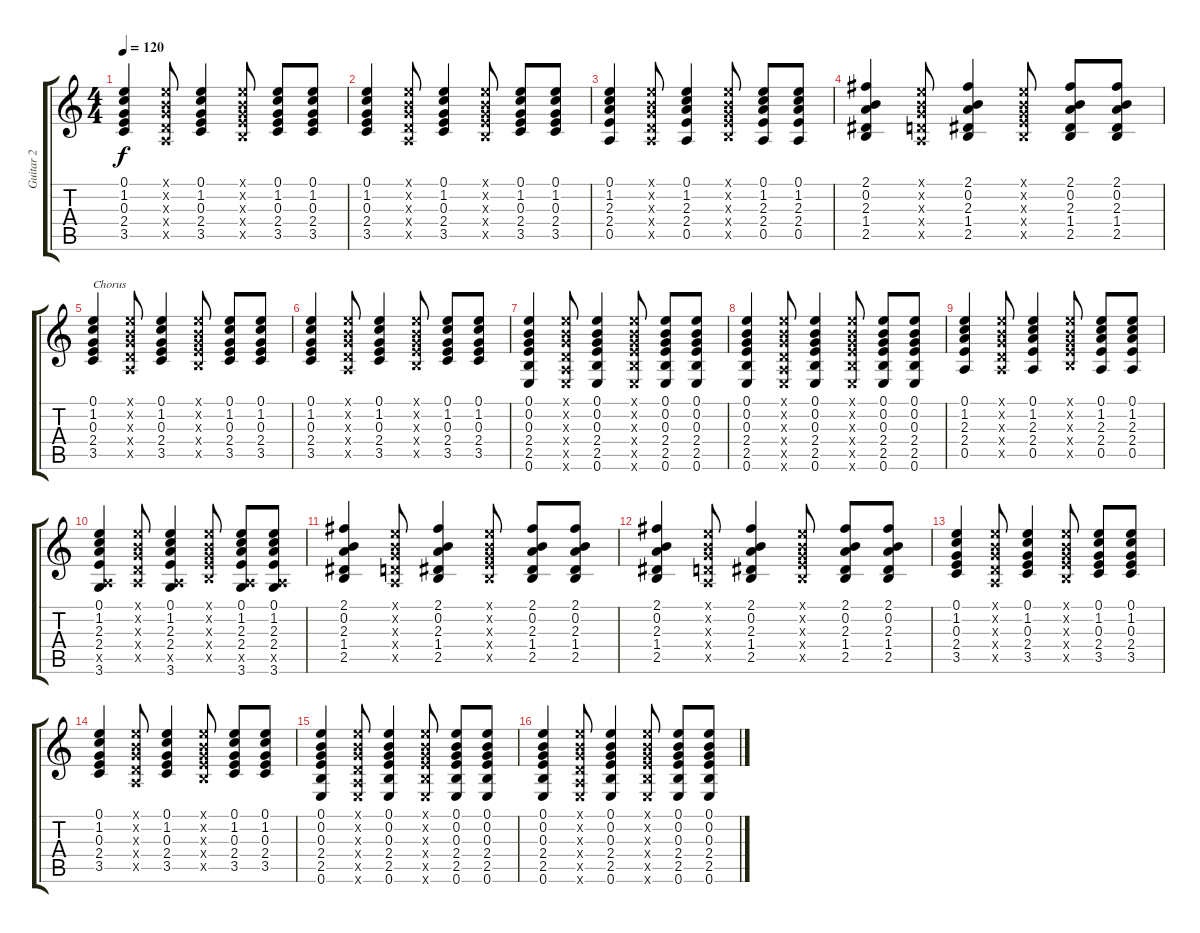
\track ("Guitar 2" "Guitar 2") {instrument acousticguitarsteel}
\staff {score tabs}
\tuning (E4 B3 G3 D3 A2 E2) {hide}
\ts (4 4)
\tempo 120
\clef g2
\ks c
(0.1 1.2 0.3 2.4 3.5).4{dy f} (0.1{x} 0.2{x} 0.3{x} 0.4{x} 0.5{x}).8 (0.1 1.2 0.3 2.4 3.5).4 (0.1{x} 0.2{x} 0.3{x} 2.4{x} 2.5{x}).8 (0.1 1.2 0.3 2.4 3.5).8 (0.1 1.2 0.3 2.4 3.5).8 |
(0.1 1.2 0.3 2.4 3.5).4 (0.1{x} 0.2{x} 0.3{x} 0.4{x} 0.5{x}).8 (0.1 1.2 0.3 2.4 3.5).4 (0.1{x} 0.2{x} 0.3{x} 2.4{x} 2.5{x}).8 (0.1 1.2 0.3 2.4 3.5).8 (0.1 1.2 0.3 2.4 3.5).8 |
(0.1 1.2 2.3 2.4 0.5).4 (0.1{x} 0.2{x} 0.3{x} 0.4{x} 0.5{x}).8 (0.1 1.2 2.3 2.4 0.5).4 (0.1{x} 0.2{x} 0.3{x} 2.4{x} 2.5{x}).8 (0.1 1.2 2.3 2.4 0.5).8 (0.1 1.2 2.3 2.4 0.5).8 |
(2.1 0.2 2.3 1.4 2.5).4 (0.1{x} 0.2{x} 0.3{x} 0.4{x} 0.5{x}).8 (2.1 0.2 2.3 1.4 2.5).4 (0.1{x} 0.2{x} 0.3{x} 2.4{x} 2.5{x}).8 (2.1 0.2 2.3 1.4 2.5).8 (2.1 0.2 2.3 1.4 2.5).8 |
(0.1 1.2 0.3 2.4 3.5).4{txt "Chorus"} (0.1{x} 0.2{x} 0.3{x} 0.4{x} 0.5{x}).8 (0.1 1.2 0.3 2.4 3.5).4 (0.1{x} 0.2{x} 0.3{x} 2.4{x} 2.5{x}).8 (0.1 1.2 0.3 2.4 3.5).8 (0.1 1.2 0.3 2.4 3.5).8 |
(0.1 1.2 0.3 2.4 3.5).4 (0.1{x} 0.2{x} 0.3{x} 0.4{x} 0.5{x}).8 (0.1 1.2 0.3 2.4 3.5).4 (0.1{x} 0.2{x} 0.3{x} 2.4{x} 2.5{x}).8 (0.1 1.2 0.3 2.4 3.5).8 (0.1 1.2 0.3 2.4 3.5).8 |
(0.1 0.2 0.3 2.4 2.5 0.6).4 (0.1{x} 0.2{x} 0.3{x} 0.4{x} 0.5{x} 0.6{x}).8 (0.1 0.2 0.3 2.4 2.5 0.6).4 (0.1{x} 0.2{x} 0.3{x} 2.4{x} 2.5{x} 0.6{x}).8 (0.1 0.2 0.3 2.4 2.5 0.6).8 (0.1 0.2 0.3 2.4 2.5 0.6).8 |
(0.1 0.2 0.3 2.4 2.5 0.6).4 (0.1{x} 0.2{x} 0.3{x} 0.4{x} 0.5{x} 0.6{x}).8 (0.1 0.2 0.3 2.4 2.5 0.6).4 (0.1{x} 0.2{x} 0.3{x} 2.4{x} 2.5{x} 0.6{x}).8 (0.1 0.2 0.3 2.4 2.5 0.6).8 (0.1 0.2 0.3 2.4 2.5 0.6).8 |
(0.1 1.2 2.3 2.4 0.5).4 (0.1{x} 0.2{x} 0.3{x} 0.4{x} 0.5{x}).8 (0.1 1.2 2.3 2.4 0.5).4 (0.1{x} 0.2{x} 0.3{x} 2.4{x} 2.5{x}).8 (0.1 1.2 2.3 2.4 0.5).8 (0.1 1.2 2.3 2.4 0.5).8 |
(0.1 1.2 2.3 2.4 0.5{x} 3.6).4 (0.1{x} 0.2{x} 0.3{x} 0.4{x} 0.5{x}).8 (0.1 1.2 2.3 2.4 0.5{x} 3.6).4 (0.1{x} 0.2{x} 0.3{x} 2.4{x} 2.5{x}).8 (0.1 1.2 2.3 2.4 0.5{x} 3.6).8 (0.1 1.2 2.3 2.4 0.5{x} 3.6).8 |
(2.1 0.2 2.3 1.4 2.5).4 (0.1{x} 0.2{x} 0.3{x} 0.4{x} 0.5{x}).8 (2.1 0.2 2.3 1.4 2.5).4 (0.1{x} 0.2{x} 0.3{x} 2.4{x} 2.5{x}).8 (2.1 0.2 2.3 1.4 2.5).8 (2.1 0.2 2.3 1.4 2.5).8 |
(2.1 0.2 2.3 1.4 2.5).4 (0.1{x} 0.2{x} 0.3{x} 0.4{x} 0.5{x}).8 (2.1 0.2 2.3 1.4 2.5).4 (0.1{x} 0.2{x} 0.3{x} 2.4{x} 2.5{x}).8 (2.1 0.2 2.3 1.4 2.5).8 (2.1 0.2 2.3 1.4 2.5).8 |
(0.1 1.2 0.3 2.4 3.5).4 (0.1{x} 0.2{x} 0.3{x} 0.4{x} 0.5{x}).8 (0.1 1.2 0.3 2.4 3.5).4 (0.1{x} 0.2{x} 0.3{x} 2.4{x} 2.5{x}).8 (0.1 1.2 0.3 2.4 3.5).8 (0.1 1.2 0.3 2.4 3.5).8 |
(0.1 1.2 0.3 2.4 3.5).4 (0.1{x} 0.2{x} 0.3{x} 0.4{x} 0.5{x}).8 (0.1 1.2 0.3 2.4 3.5).4 (0.1{x} 0.2{x} 0.3{x} 2.4{x} 2.5{x}).8 (0.1 1.2 0.3 2.4 3.5).8 (0.1 1.2 0.3 2.4 3.5).8 |
(0.1 0.2 0.3 2.4 2.5 0.6).4 (0.1{x} 0.2{x} 0.3{x} 0.4{x} 0.5{x} 0.6{x}).8 (0.1 0.2 0.3 2.4 2.5 0.6).4 (0.1{x} 0.2{x} 0.3{x} 2.4{x} 2.5{x} 0.6{x}).8 (0.1 0.2 0.3 2.4 2.5 0.6).8 (0.1 0.2 0.3 2.4 2.5 0.6).8 |
(0.1 0.2 0.3 2.4 2.5 0.6).4 (0.1{x} 0.2{x} 0.3{x} 0.4{x} 0.5{x} 0.6{x}).8 (0.1 0.2 0.3 2.4 2.5 0.6).4 (0.1{x} 0.2{x} 0.3{x} 2.4{x} 2.5{x} 0.6{x}).8 (0.1 0.2 0.3 2.4 2.5 0.6).8 (0.1 0.2 0.3 2.4 2.5 0.6).8
